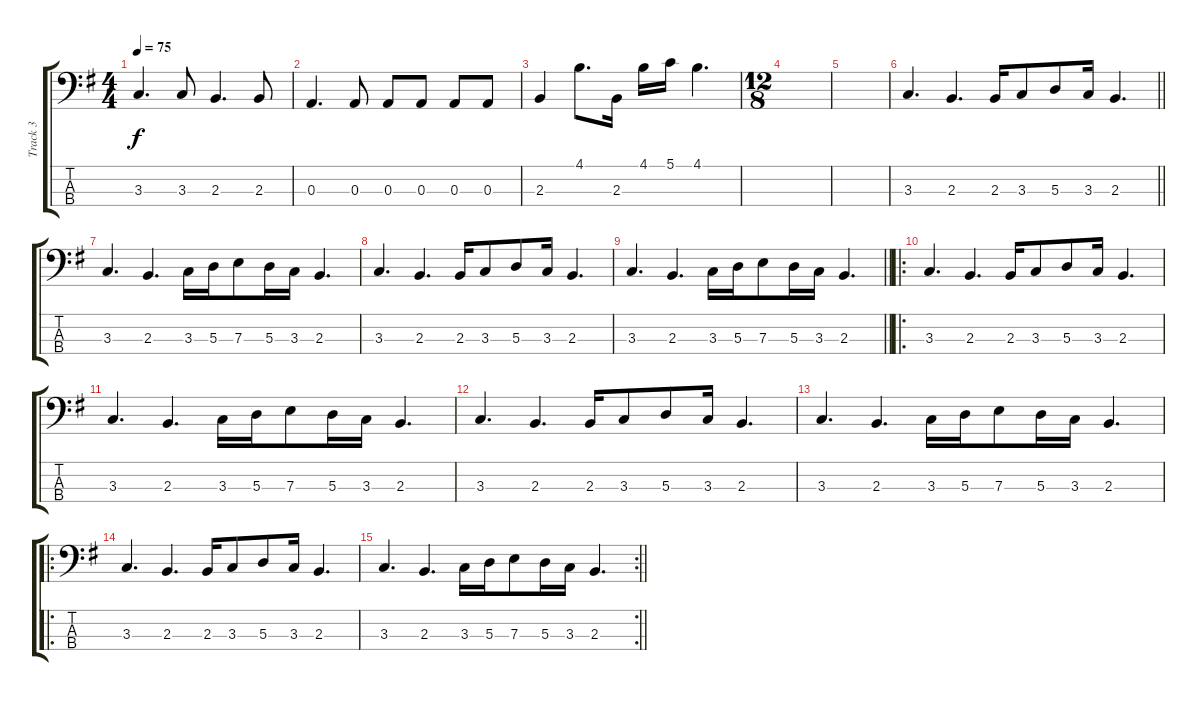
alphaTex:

\track ("Track 3" "Track 3") {instrument electricbassfinger}
\staff {score tabs}
\tuning (G2 D2 A1 E1) {hide}
\ts (4 4)
\tempo 75
\clef f4
\ks g
3.3.4{d dy f} 3.3.8 2.3.4{d} 2.3.8 |
0.3.4{d} 0.3.8 0.3.8 0.3.8 0.3.8 0.3.8 |
2.3.4 4.1.8{d} 2.3.16 4.1.16 5.1.16 4.1.4{d} |
\ts (12 8)
|
|
\barLineRight lightlight
3.3.4{d} 2.3.4{d} 2.3.16 3.3.8 5.3.8 3.3.16 2.3.4{d} |
3.3.4{d} 2.3.4{d} 3.3.16 5.3.16 7.3.8 5.3.16 3.3.16 2.3.4{d} |
3.3.4{d} 2.3.4{d} 2.3.16 3.3.8 5.3.8 3.3.16 2.3.4{d} |
\barLineRight lightlight
3.3.4{d} 2.3.4{d} 3.3.16 5.3.16 7.3.8 5.3.16 3.3.16 2.3.4{d} |
\ro
3.3.4{d} 2.3.4{d} 2.3.16 3.3.8 5.3.8 3.3.16 2.3.4{d} |
3.3.4{d} 2.3.4{d} 3.3.16 5.3.16 7.3.8 5.3.16 3.3.16 2.3.4{d} |
3.3.4{d} 2.3.4{d} 2.3.16 3.3.8 5.3.8 3.3.16 2.3.4{d} |
3.3.4{d} 2.3.4{d} 3.3.16 5.3.16 7.3.8 5.3.16 3.3.16 2.3.4{d} |
\ro
3.3.4{d} 2.3.4{d} 2.3.16 3.3.8 5.3.8 3.3.16 2.3.4{d} |
\rc 2
\barLineRight lightlight
3.3.4{d} 2.3.4{d} 3.3.16 5.3.16 7.3.8 5.3.16 3.3.16 2.3.4{d}
